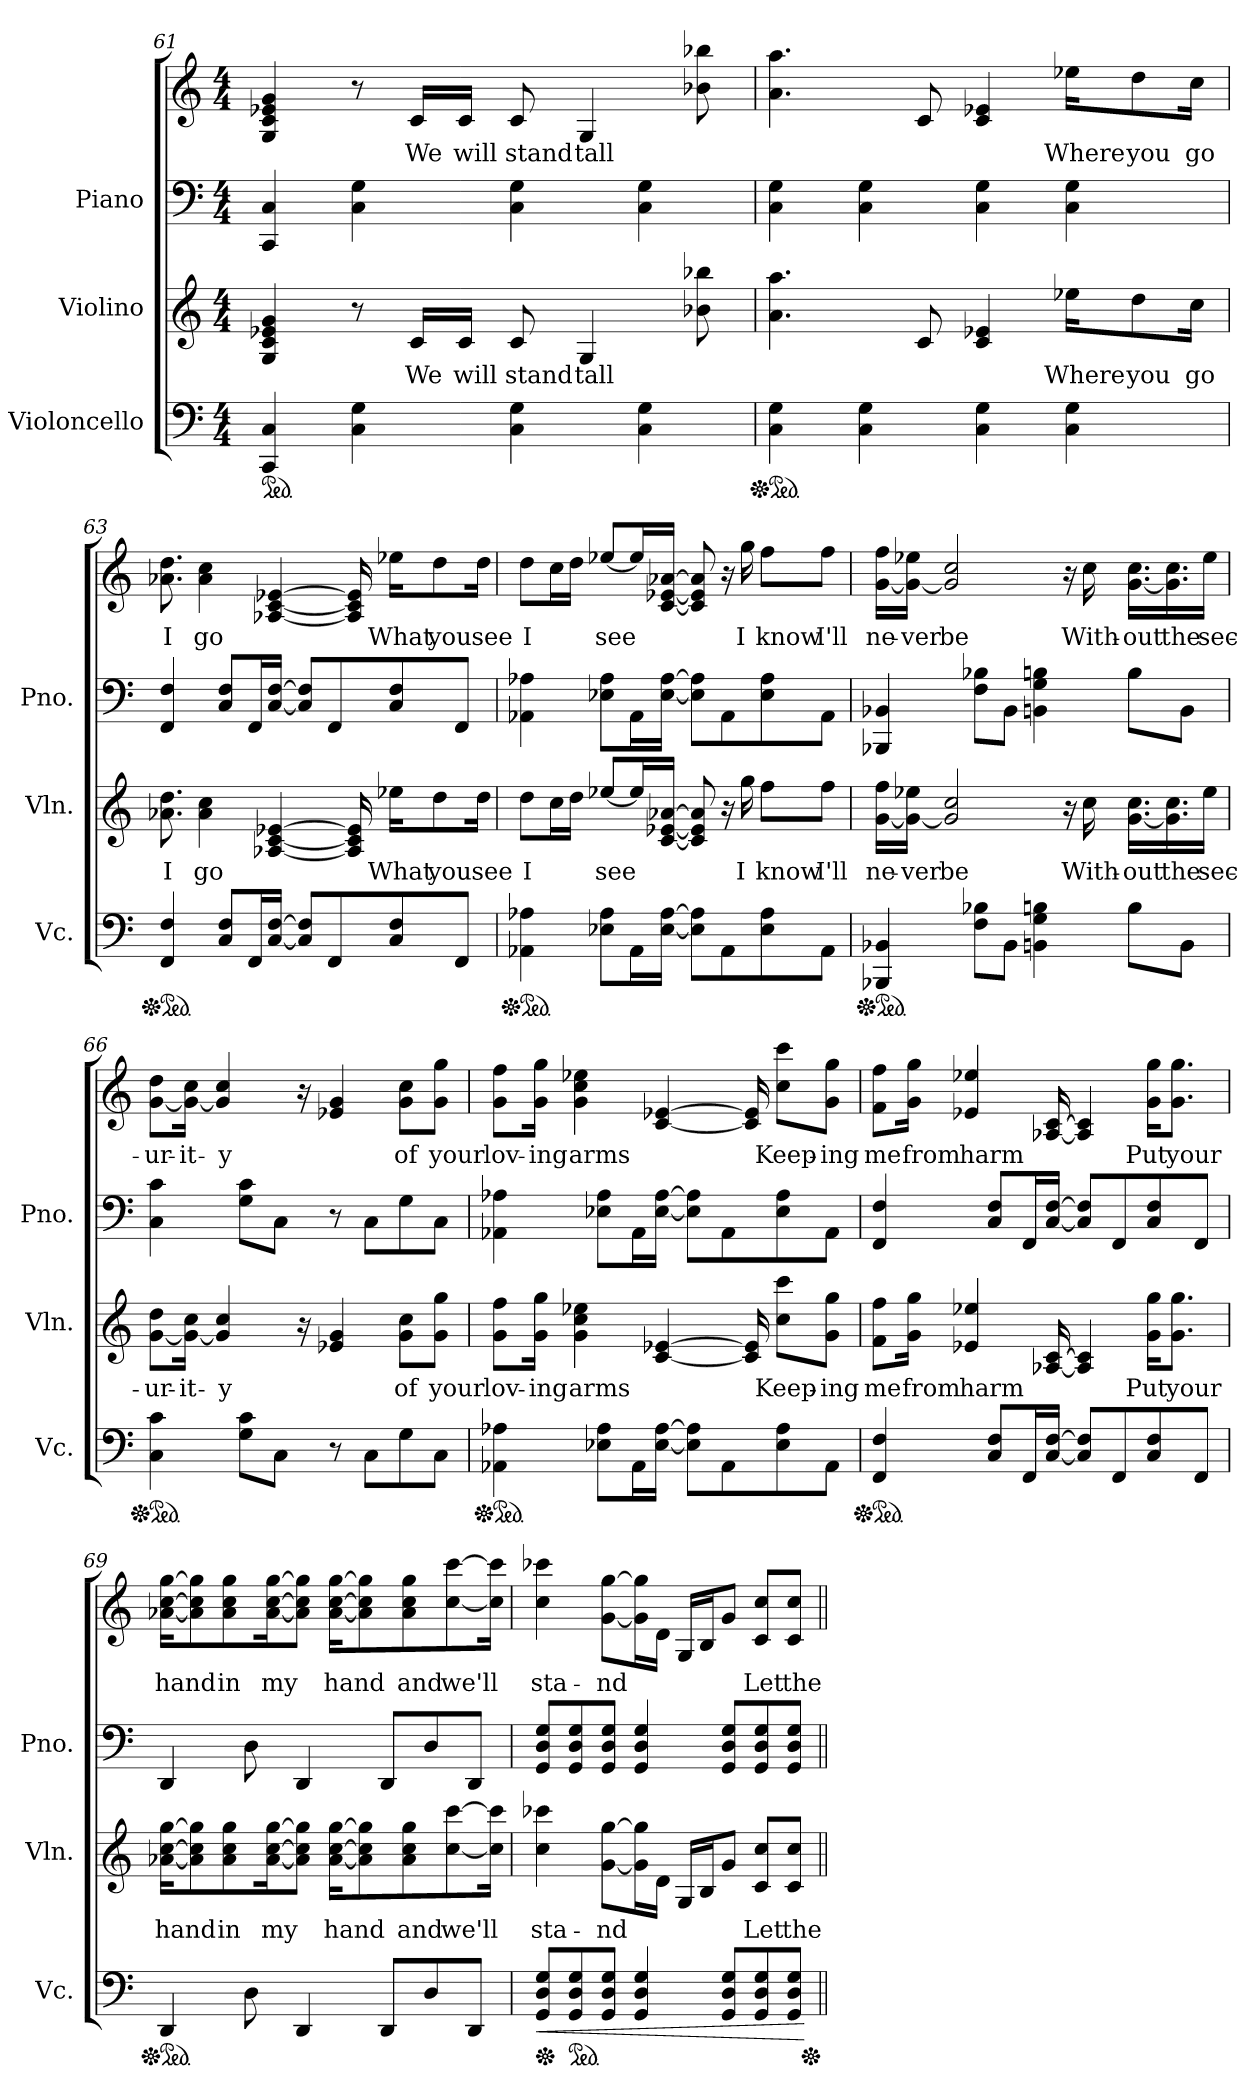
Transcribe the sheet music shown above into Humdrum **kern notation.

**kern	**dynam	**kern	**text	**kern	**kern	**text
*part3	*part3	*part2	*part2	*part1	*part1	*part1
*staff4	*staff4	*staff3	*staff3	*staff2	*staff1	*staff1
*I"Violoncello	*	*I"Violino	*	*I"Piano	*	*
*I'Vc.	*	*I'Vln.	*	*I'Pno.	*	*
*clefF4	*	*clefG2	*	*clefF4	*clefG2	*
*k[]	*	*k[]	*	*k[]	*k[]	*
*M4/4	*	*M4/4	*	*M4/4	*M4/4	*
*ped	*	*	*	*	*	*
=61	=61	=61	=61	=61	=61	=61
4CC/ 4C/	.	4G/ 4c/ 4e-X/ 4g/	.	4CC/ 4C/	4G/ 4c/ 4e-X/ 4g/	.
4C\ 4G\	.	8r	.	4C\ 4G\	8r	.
!	!	!	!LO:LY:b	!	!	!LO:LY:b
.	.	16c/LL	We	.	16c/LL	We
!	!	!	!LO:LY:b	!	!	!LO:LY:b
.	.	16c/JJ	will	.	16c/JJ	will
!	!	!	!LO:LY:b	!	!	!LO:LY:b
4C\ 4G\	.	8c/	stand	4C\ 4G\	8c/	stand
!	!	!	!LO:LY:b	!	!	!LO:LY:b
.	.	4G/	tall	.	4G/	tall
4C\ 4G\	.	.	.	4C\ 4G\	.	.
.	.	8b-X\ 8bb-X\	.	.	8b-X\ 8bb-X\	.
=62	=62	=62	=62	=62	=62	=62
*Xped	*	*	*	*	*	*
*ped	*	*	*	*	*	*
4C\ 4G\	.	4.a\ 4.aa\	.	4C\ 4G\	4.a\ 4.aa\	.
4C\ 4G\	.	.	.	4C\ 4G\	.	.
.	.	8c/	.	.	8c/	.
4C\ 4G\	.	4c/ 4e-X/	.	4C\ 4G\	4c/ 4e-X/	.
!	!	!	!LO:LY:b	!	!	!LO:LY:b
4C\ 4G\	.	16ee-X\KL	Where	4C\ 4G\	16ee-X\KL	Where
!	!	!	!LO:LY:b	!	!	!LO:LY:b
.	.	8dd\	you	.	8dd\	you
!	!	!	!LO:LY:b	!	!	!LO:LY:b
.	.	16cc\Jk	go	.	16cc\Jk	go
!!LO:LB:g=z
=63	=63	=63	=63	=63	=63	=63
*Xped	*	*	*	*	*	*
*ped	*	*	*	*	*	*
!	!	!	!LO:LY:b	!	!	!LO:LY:b
4FF/ 4F/	.	8.a-X\ 8.dd\	I	4FF/ 4F/	8.a-X\ 8.dd\	I
!	!	!	!LO:LY:b	!	!	!LO:LY:b
.	.	4a-\ 4cc\	go	.	4a-\ 4cc\	go
8C/ 8F/L	.	.	.	8C/ 8F/L	.	.
16FF/L	.	.	.	16FF/L	.	.
[16C/ [16F/JJ	.	[4A-X/ [4c/ [4e-X/	.	[16C/ [16F/JJ	[4A-X/ [4c/ [4e-X/	.
8C/] 8F/]L	.	.	.	8C/] 8F/]L	.	.
8FF/	.	.	.	8FF/	.	.
.	.	16A-/] 16c/] 16e-/]	.	.	16A-/] 16c/] 16e-/]	.
!	!	!	!LO:LY:b	!	!	!LO:LY:b
8C/ 8F/	.	16ee-X\KL	What	8C/ 8F/	16ee-X\KL	What
!	!	!	!LO:LY:b	!	!	!LO:LY:b
.	.	8dd\	you	.	8dd\	you
8FF/J	.	.	.	8FF/J	.	.
!	!	!	!LO:LY:b	!	!	!LO:LY:b
.	.	16dd\Jk	see	.	16dd\Jk	see
=64	=64	=64	=64	=64	=64	=64
*Xped	*	*	*	*	*	*
*ped	*	*	*	*	*	*
!	!	!	!LO:LY:b	!	!	!LO:LY:b
4AA-X\ 4A-X\	.	8dd\L	I	4AA-X\ 4A-X\	8dd\L	I
.	.	16cc\L	.	.	16cc\L	.
.	.	16dd\JJ	.	.	16dd\JJ	.
!	!	!	!LO:LY:b	!	!	!LO:LY:b
8E-X\ 8A-\L	.	[8ee-X/L	see	8E-X\ 8A-\L	[8ee-X/L	see
16AA-\L	.	16ee-/L]	.	16AA-\L	16ee-/L]	.
[16E-\ [16A-\JJ	.	[16c/ [16e-X/ [16a-X/JJ	.	[16E-\ [16A-\JJ	[16c/ [16e-X/ [16a-X/JJ	.
8E-\] 8A-\]L	.	8c/] 8e-/] 8a-/]	.	8E-\] 8A-\]L	8c/] 8e-/] 8a-/]	.
8AA-\	.	16r	.	8AA-\	16r	.
!	!	!	!LO:LY:b	!	!	!LO:LY:b
.	.	16gg\	I	.	16gg\	I
!	!	!	!LO:LY:b	!	!	!LO:LY:b
8E-\ 8A-\	.	8ff\L	know	8E-\ 8A-\	8ff\L	know
!	!	!	!LO:LY:b	!	!	!LO:LY:b
8AA-\J	.	8ff\J	I'll	8AA-\J	8ff\J	I'll
!!LO:PB:g=z
=65	=65	=65	=65	=65	=65	=65
*Xped	*	*	*	*	*	*
*ped	*	*	*	*	*	*
!	!	!	!LO:LY:b	!	!	!LO:LY:b
4BBB-X/ 4BB-X/	.	[16g\ 16ff\LL	ne-	4BBB-X/ 4BB-X/	[16g\ 16ff\LL	ne-
!	!	!	!LO:LY:b	!	!	!LO:LY:b
.	.	16g\_ 16ee-X\JJ	-ver	.	16g\_ 16ee-X\JJ	-ver
!	!	!	!LO:LY:b	!	!	!LO:LY:b
.	.	2g/] 2cc/	be	.	2g/] 2cc/	be
8F\ 8B-X\L	.	.	.	8F\ 8B-X\L	.	.
8BB-\J	.	.	.	8BB-\J	.	.
4BBn\ 4G\ 4Bn\	.	.	.	4BBn\ 4G\ 4Bn\	.	.
.	.	16r	.	.	16r	.
!	!	!	!LO:LY:b	!	!	!LO:LY:b
.	.	16cc\	With-	.	16cc\	With-
!	!	!	!LO:LY:b	!	!	!LO:LY:b
8B\L	.	[16.g\ 16.cc\LL	-out	8B\L	[16.g\ 16.cc\LL	-out
!	!	!	!LO:LY:b	!	!	!LO:LY:b
.	.	16.g\] 16.cc\	the	.	16.g\] 16.cc\	the
8BB\J	.	.	.	8BB\J	.	.
!	!	!	!LO:LY:b	!	!	!LO:LY:b
.	.	16ee-\JJ	sec-	.	16ee-\JJ	sec-
=66	=66	=66	=66	=66	=66	=66
*Xped	*	*	*	*	*	*
*ped	*	*	*	*	*	*
!	!	!	!LO:LY:b	!	!	!LO:LY:b
4C\ 4c\	.	[8g\ 8dd\L	-ur-	4C\ 4c\	[8g\ 8dd\L	-ur-
!	!	!	!LO:LY:b	!	!	!LO:LY:b
.	.	16g\_ 16cc\Jk	-it-	.	16g\_ 16cc\Jk	-it-
!	!	!	!LO:LY:b	!	!	!LO:LY:b
.	.	4g/] 4cc/	-y	.	4g/] 4cc/	-y
8G\ 8c\L	.	.	.	8G\ 8c\L	.	.
8C\J	.	.	.	8C\J	.	.
.	.	16r	.	.	16r	.
8r	.	4e-X/ 4g/	.	8r	4e-X/ 4g/	.
8C\L	.	.	.	8C\L	.	.
!	!	!	!LO:LY:b	!	!	!LO:LY:b
8G\	.	8g\ 8cc\L	of	8G\	8g\ 8cc\L	of
!	!	!	!LO:LY:b	!	!	!LO:LY:b
8C\J	.	8g\ 8gg\J	your	8C\J	8g\ 8gg\J	your
!!LO:LB:g=z
=67	=67	=67	=67	=67	=67	=67
*Xped	*	*	*	*	*	*
*ped	*	*	*	*	*	*
!	!	!	!LO:LY:b	!	!	!LO:LY:b
4AA-X\ 4A-X\	.	8g\ 8ff\L	lov-	4AA-X\ 4A-X\	8g\ 8ff\L	lov-
!	!	!	!LO:LY:b	!	!	!LO:LY:b
.	.	16g\ 16gg\Jk	-ing	.	16g\ 16gg\Jk	-ing
!	!	!	!LO:LY:b	!	!	!LO:LY:b
.	.	4g\ 4cc\ 4ee-X\	arms	.	4g\ 4cc\ 4ee-X\	arms
8E-X\ 8A-\L	.	.	.	8E-X\ 8A-\L	.	.
16AA-\L	.	.	.	16AA-\L	.	.
[16E-\ [16A-\JJ	.	[4c/ [4e-X/	.	[16E-\ [16A-\JJ	[4c/ [4e-X/	.
8E-\] 8A-\]L	.	.	.	8E-\] 8A-\]L	.	.
8AA-\	.	.	.	8AA-\	.	.
.	.	16c/] 16e-/]	.	.	16c/] 16e-/]	.
!	!	!	!LO:LY:b	!	!	!LO:LY:b
8E-\ 8A-\	.	8cc\ 8ccc\L	Keep-	8E-\ 8A-\	8cc\ 8ccc\L	Keep-
!	!	!	!LO:LY:b	!	!	!LO:LY:b
8AA-\J	.	8g\ 8gg\J	-ing	8AA-\J	8g\ 8gg\J	-ing
=68	=68	=68	=68	=68	=68	=68
*Xped	*	*	*	*	*	*
*ped	*	*	*	*	*	*
!	!	!	!LO:LY:b	!	!	!LO:LY:b
4FF/ 4F/	.	8f\ 8ff\L	me	4FF/ 4F/	8f\ 8ff\L	me
!	!	!	!LO:LY:b	!	!	!LO:LY:b
.	.	16g\ 16gg\Jk	from	.	16g\ 16gg\Jk	from
!	!	!	!LO:LY:b	!	!	!LO:LY:b
.	.	4e-X/ 4ee-X/	harm	.	4e-X/ 4ee-X/	harm
8C/ 8F/L	.	.	.	8C/ 8F/L	.	.
16FF/L	.	.	.	16FF/L	.	.
[16C/ [16F/JJ	.	[16A-X/ [16c/	.	[16C/ [16F/JJ	[16A-X/ [16c/	.
8C/] 8F/]L	.	4A-/] 4c/]	.	8C/] 8F/]L	4A-/] 4c/]	.
8FF/	.	.	.	8FF/	.	.
!	!	!	!LO:LY:b	!	!	!LO:LY:b
8C/ 8F/	.	16g\ 16gg\KL	Put	8C/ 8F/	16g\ 16gg\KL	Put
!	!	!	!LO:LY:b	!	!	!LO:LY:b
.	.	8.g\ 8.gg\J	your	.	8.g\ 8.gg\J	your
8FF/J	.	.	.	8FF/J	.	.
!!LO:PB:g=z
=69	=69	=69	=69	=69	=69	=69
*Xped	*	*	*	*	*	*
*ped	*	*	*	*	*	*
!	!	!	!LO:LY:b	!	!	!LO:LY:b
4DD/	.	[16a-X\ [16cc\ [16gg\KL	hand	4DD/	[16a-X\ [16cc\ [16gg\KL	hand
.	.	8a-\] 8cc\] 8gg\]	.	.	8a-\] 8cc\] 8gg\]	.
!	!	!	!LO:LY:b	!	!	!LO:LY:b
.	.	8a-\ 8cc\ 8gg\	in	.	8a-\ 8cc\ 8gg\	in
8D\	.	.	.	8D\	.	.
!	!	!	!LO:LY:b	!	!	!LO:LY:b
.	.	[16a-\ [16cc\ [16gg\K	my	.	[16a-\ [16cc\ [16gg\K	my
4DD/	.	8a-\] 8cc\] 8gg\]J	.	4DD/	8a-\] 8cc\] 8gg\]J	.
!	!	!	!LO:LY:b	!	!	!LO:LY:b
.	.	[16a-\ [16cc\ [16gg\KL	hand	.	[16a-\ [16cc\ [16gg\KL	hand
.	.	8a-\] 8cc\] 8gg\]	.	.	8a-\] 8cc\] 8gg\]	.
8DD/L	.	.	.	8DD/L	.	.
!	!	!	!LO:LY:b	!	!	!LO:LY:b
.	.	8a-\ 8cc\ 8gg\	and	.	8a-\ 8cc\ 8gg\	and
8D/	.	.	.	8D/	.	.
!	!	!	!LO:LY:b	!	!	!LO:LY:b
.	.	[8cc\ [8ccc\	we'll	.	[8cc\ [8ccc\	we'll
8DD/J	.	.	.	8DD/J	.	.
.	.	16cc\] 16ccc\]Jk	.	.	16cc\] 16ccc\]Jk	.
=70	=70	=70	=70	=70	=70	=70
*Xped	*	*	*	*	*	*
!	!LO:HP:b	!	!LO:LY:b	!	!	!LO:LY:b
8GG/ 8D/ 8G/L	<	4cc\ 4ccc-X\	sta-	8GG/ 8D/ 8G/L	4cc\ 4ccc-X\	sta-
*ped	*	*	*	*	*	*
8GG/ 8D/ 8G/	.	.	.	8GG/ 8D/ 8G/	.	.
!	!	!	!LO:LY:b	!	!	!LO:LY:b
8GG/ 8D/ 8G/J	.	[8g\ [8gg\L	-nd	8GG/ 8D/ 8G/J	[8g\ [8gg\L	-nd
4GG/ 4D/ 4G/	.	16g\] 16gg\]L	.	4GG/ 4D/ 4G/	16g\] 16gg\]L	.
.	.	16d\JJ	.	.	16d\JJ	.
.	.	16G/LL	.	.	16G/LL	.
.	.	16B/J	.	.	16B/J	.
8GG/ 8D/ 8G/L	.	8g/J	.	8GG/ 8D/ 8G/L	8g/J	.
!	!	!	!LO:LY:b	!	!	!LO:LY:b
8GG/ 8D/ 8G/	.	8c/ 8cc/L	Let	8GG/ 8D/ 8G/	8c/ 8cc/L	Let
!	!	!	!LO:LY:b	!	!	!LO:LY:b
8GG/ 8D/ 8G/J	.	8c/ 8cc/J	the	8GG/ 8D/ 8G/J	8c/ 8cc/J	the
.	[	.	.	.	.	.
*Xped	*	*	*	*	*	*
=||	=||	=||	=||	=||	=||	=||
*-	*-	*-	*-	*-	*-	*-
